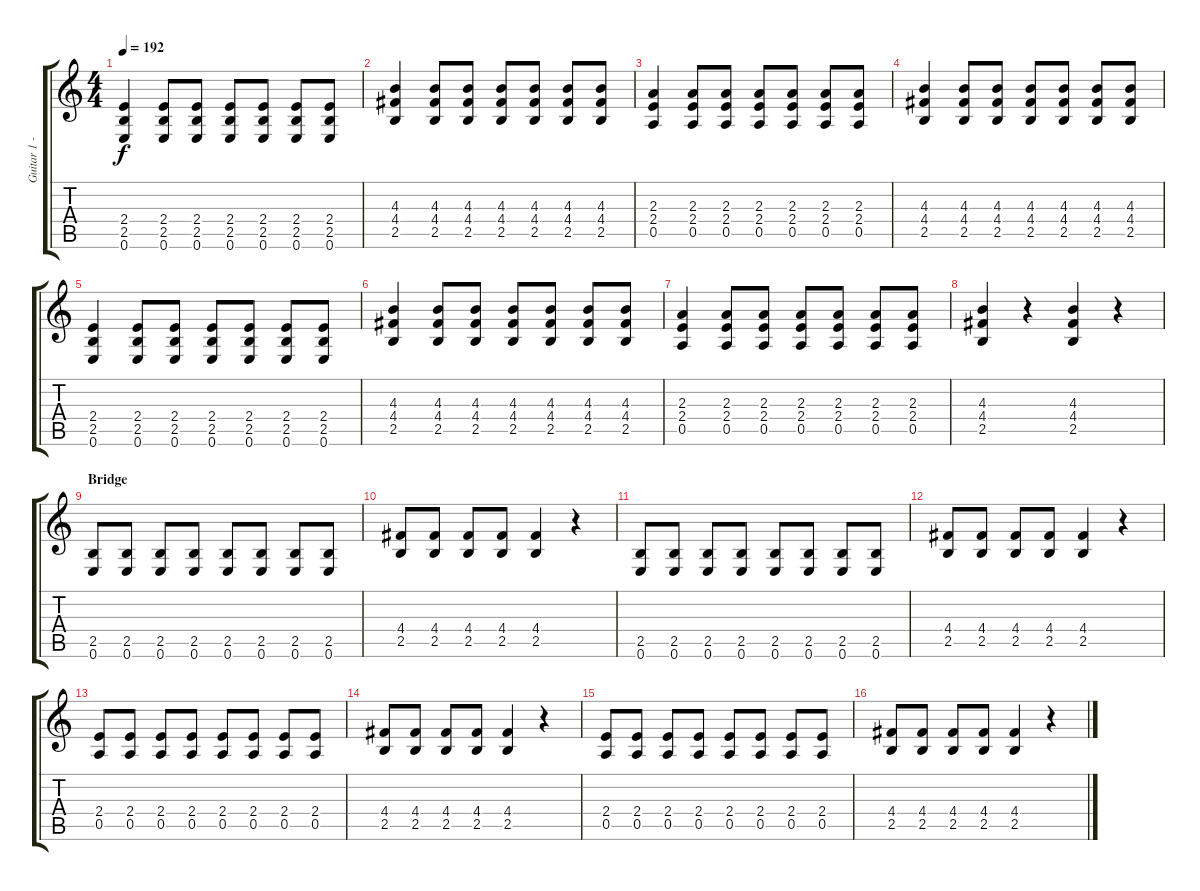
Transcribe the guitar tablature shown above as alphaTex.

\track ("Guitar 1 - Distortion" "Guitar 1 -") {instrument distortionguitar}
\staff {score tabs}
\tuning (E4 B3 G3 D3 A2 E2) {hide}
\ts (4 4)
\tempo 192
\clef g2
\ks c
(2.4 2.5 0.6).4{dy f} (2.4 2.5 0.6).8 (2.4 2.5 0.6).8 (2.4 2.5 0.6).8 (2.4 2.5 0.6).8 (2.4 2.5 0.6).8 (2.4 2.5 0.6).8 |
(4.3 4.4 2.5).4 (4.3 4.4 2.5).8 (4.3 4.4 2.5).8 (4.3 4.4 2.5).8 (4.3 4.4 2.5).8 (4.3 4.4 2.5).8 (4.3 4.4 2.5).8 |
(2.3 2.4 0.5).4 (2.3 2.4 0.5).8 (2.3 2.4 0.5).8 (2.3 2.4 0.5).8 (2.3 2.4 0.5).8 (2.3 2.4 0.5).8 (2.3 2.4 0.5).8 |
(4.3 4.4 2.5).4 (4.3 4.4 2.5).8 (4.3 4.4 2.5).8 (4.3 4.4 2.5).8 (4.3 4.4 2.5).8 (4.3 4.4 2.5).8 (4.3 4.4 2.5).8 |
(2.4 2.5 0.6).4 (2.4 2.5 0.6).8 (2.4 2.5 0.6).8 (2.4 2.5 0.6).8 (2.4 2.5 0.6).8 (2.4 2.5 0.6).8 (2.4 2.5 0.6).8 |
(4.3 4.4 2.5).4 (4.3 4.4 2.5).8 (4.3 4.4 2.5).8 (4.3 4.4 2.5).8 (4.3 4.4 2.5).8 (4.3 4.4 2.5).8 (4.3 4.4 2.5).8 |
(2.3 2.4 0.5).4 (2.3 2.4 0.5).8 (2.3 2.4 0.5).8 (2.3 2.4 0.5).8 (2.3 2.4 0.5).8 (2.3 2.4 0.5).8 (2.3 2.4 0.5).8 |
(4.3 4.4 2.5).4 r.4 (4.3 4.4 2.5).4 r.4 |
\section ("" "Bridge")
(2.5 0.6).8 (2.5 0.6).8 (2.5 0.6).8 (2.5 0.6).8 (2.5 0.6).8 (2.5 0.6).8 (2.5 0.6).8 (2.5 0.6).8 |
(4.4 2.5).8 (4.4 2.5).8 (4.4 2.5).8 (4.4 2.5).8 (4.4 2.5).4 r.4 |
(2.5 0.6).8 (2.5 0.6).8 (2.5 0.6).8 (2.5 0.6).8 (2.5 0.6).8 (2.5 0.6).8 (2.5 0.6).8 (2.5 0.6).8 |
(4.4 2.5).8 (4.4 2.5).8 (4.4 2.5).8 (4.4 2.5).8 (4.4 2.5).4 r.4 |
(2.4 0.5).8 (2.4 0.5).8 (2.4 0.5).8 (2.4 0.5).8 (2.4 0.5).8 (2.4 0.5).8 (2.4 0.5).8 (2.4 0.5).8 |
(4.4 2.5).8 (4.4 2.5).8 (4.4 2.5).8 (4.4 2.5).8 (4.4 2.5).4 r.4 |
(2.4 0.5).8 (2.4 0.5).8 (2.4 0.5).8 (2.4 0.5).8 (2.4 0.5).8 (2.4 0.5).8 (2.4 0.5).8 (2.4 0.5).8 |
(4.4 2.5).8 (4.4 2.5).8 (4.4 2.5).8 (4.4 2.5).8 (4.4 2.5).4 r.4
